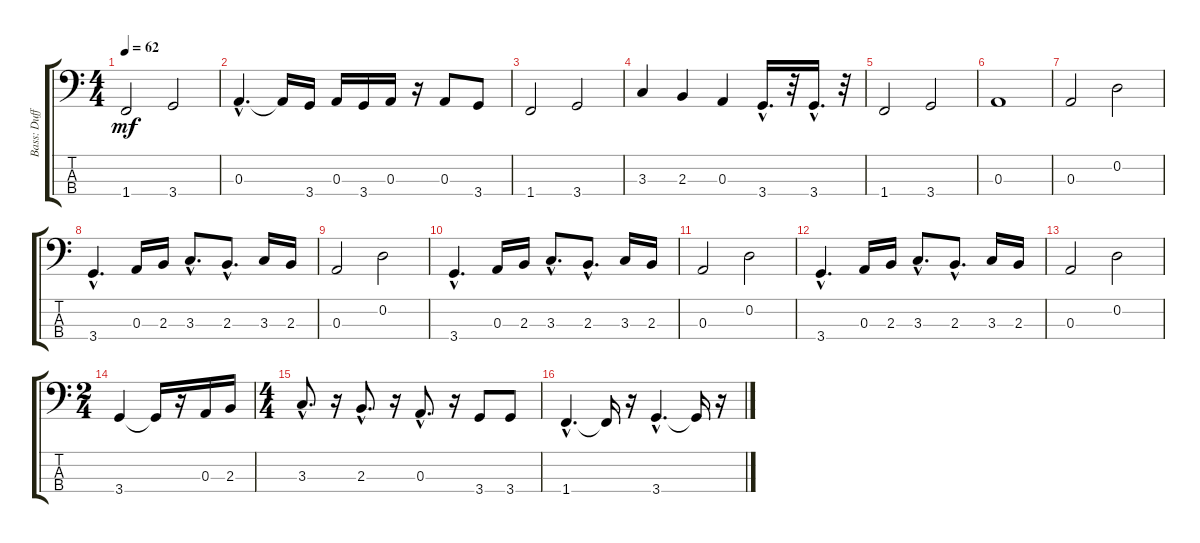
\track ("Bass: Duff Mckagan" "Bass: Duff") {instrument electricbasspick}
\staff {score tabs}
\tuning (G2 D2 A1 E1) {hide}
\ts (4 4)
\tempo 62
\clef f4
\ks c
1.4.2{dy mf} 3.4.2 |
0.3{hac}.4{d} 0.3{t}.16 3.4.16 0.3.16 3.4.16 0.3.16 r.16 0.3.8 3.4.8 |
1.4.2 3.4.2 |
3.3.4 2.3.4 0.3.4 3.4{hac}.16{d} r.32 3.4{hac}.16{d} r.32 |
1.4.2 3.4.2 |
0.3.1 |
0.3.2 0.2.2 |
3.4{hac}.4{d} 0.3.16 2.3.16 3.3{hac}.8{d} 2.3{hac}.8{d} 3.3.16 2.3.16 |
0.3.2 0.2.2 |
3.4{hac}.4{d} 0.3.16 2.3.16 3.3{hac}.8{d} 2.3{hac}.8{d} 3.3.16 2.3.16 |
0.3.2 0.2.2 |
3.4{hac}.4{d} 0.3.16 2.3.16 3.3{hac}.8{d} 2.3{hac}.8{d} 3.3.16 2.3.16 |
0.3.2 0.2.2 |
\ts (2 4)
3.4.4 3.4{t}.16 r.16 0.3.16 2.3.16 |
\ts (4 4)
3.3{hac}.8{d} r.16 2.3{hac}.8{d} r.16 0.3{hac}.8{d} r.16 3.4.8 3.4.8 |
1.4{hac}.4{d} 1.4{t}.16 r.16 3.4{hac}.4{d} 3.4{t}.16 r.16
